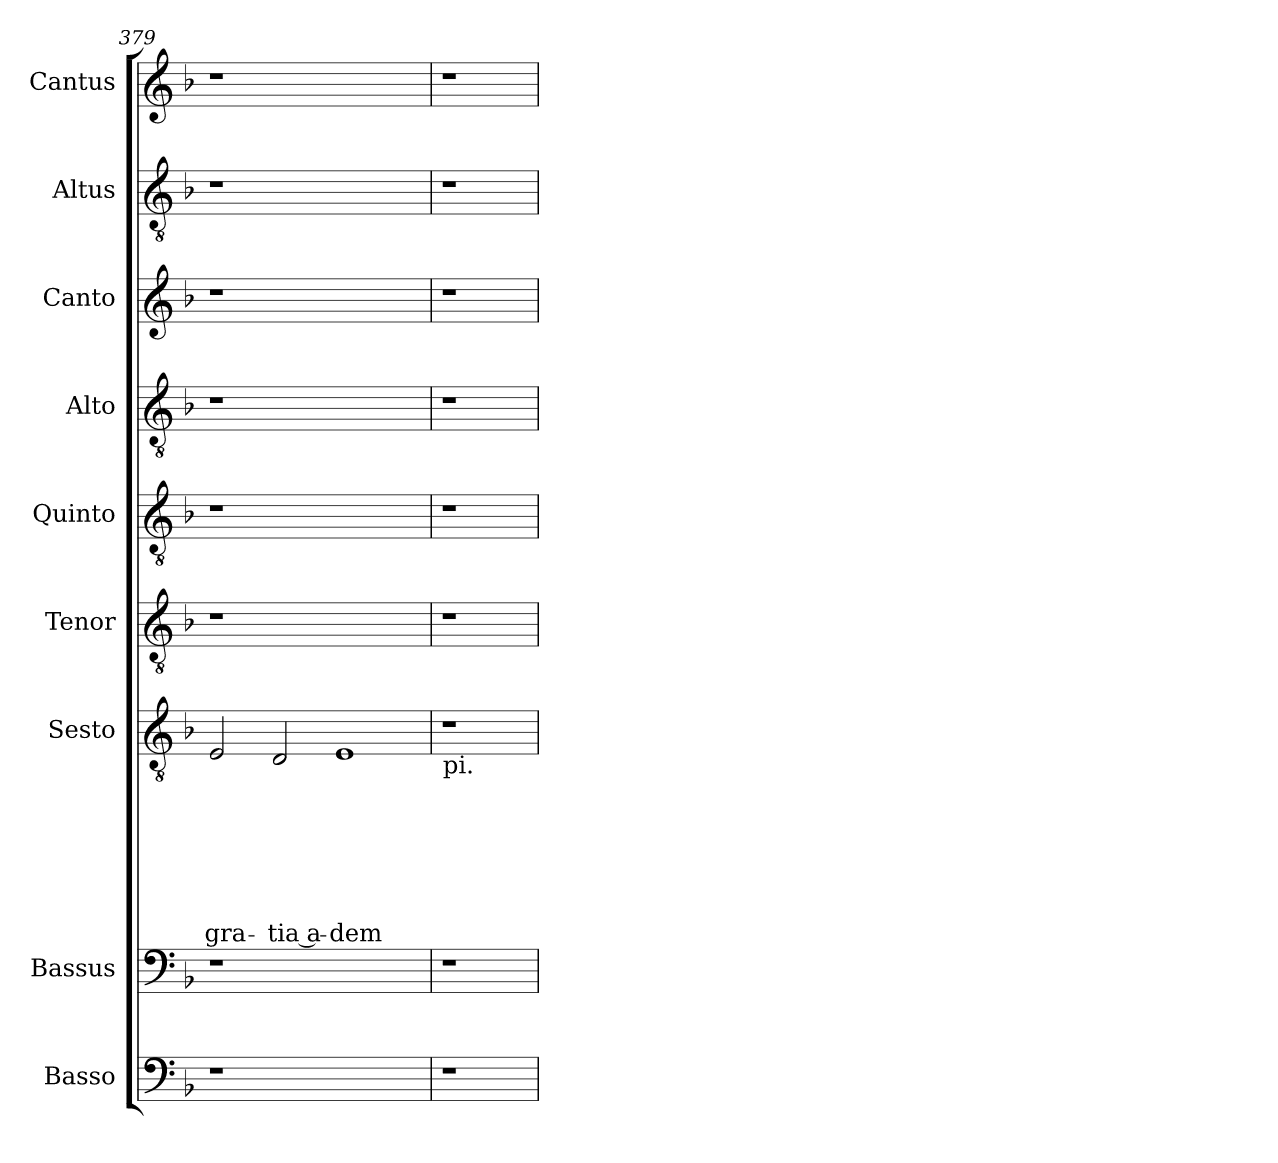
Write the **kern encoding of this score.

**kern	**kern	**kern	**text	**text	**text	**text	**text	**text	**text	**kern	**kern	**kern	**kern	**kern	**kern
*part9	*part8	*part7	*part7	*part7	*part7	*part7	*part7	*part7	*part7	*part6	*part5	*part4	*part3	*part2	*part1
*staff9	*staff8	*staff7	*staff7	*staff7	*staff7	*staff7	*staff7	*staff7	*staff7	*staff6	*staff5	*staff4	*staff3	*staff2	*staff1
*I"Basso	*I"Bassus	*I"Sesto	*	*	*	*	*	*	*	*I"Tenor	*I"Quinto	*I"Alto	*I"Canto	*I"Altus	*I"Cantus
*	*	*I'Sesto	*	*	*	*	*	*	*	*I'Tenor	*I'Quinto	*I'Alto	*I'Canto	*I'Altus	*I'Cantus
*clefF4	*clefF4	*clefGv2	*	*	*	*	*	*	*	*clefGv2	*clefGv2	*clefGv2	*clefG2	*clefGv2	*clefG2
*k[b-]	*k[b-]	*k[b-]	*	*	*	*	*	*	*	*k[b-]	*k[b-]	*k[b-]	*k[b-]	*k[b-]	*k[b-]
*F:	*F:	*F:	*	*	*	*	*	*	*	*F:	*F:	*F:	*F:	*F:	*F:
=379	=379	=379	=379	=379	=379	=379	=379	=379	=379	=379	=379	=379	=379	=379	=379
!	!	!	!	!	!	!	!	!	!LO:LY:b	!	!	!	!	!	!
1r	1r	2E/	.	.	.	.	.	.	gra-	1r	1r	1r	1r	1r	1r
!	!	!	!	!	!	!	!	!	!LO:LY:b:rj	!	!	!	!	!	!
.	.	2D/	.	.	.	.	.	.	-tia a-	.	.	.	.	.	.
!	!	!	!	!	!	!	!	!	!LO:LY:b	!	!	!	!	!	!
1ryy	1ryy	1E	.	.	.	.	.	.	-dem-	1ryy	1ryy	1ryy	1ryy	1ryy	1ryy
=380	=380	=380	=380	=380	=380	=380	=380	=380	=380	=380	=380	=380	=380	=380	=380
!	!	!LO:TX:b:t=pi.	!	!	!	!	!	!	!	!	!	!	!	!	!
1r	1r	1r	.	.	.	.	.	.	.	1r	1r	1r	1r	1r	1r
=	=	=	=	=	=	=	=	=	=	=	=	=	=	=	=
*-	*-	*-	*-	*-	*-	*-	*-	*-	*-	*-	*-	*-	*-	*-	*-
